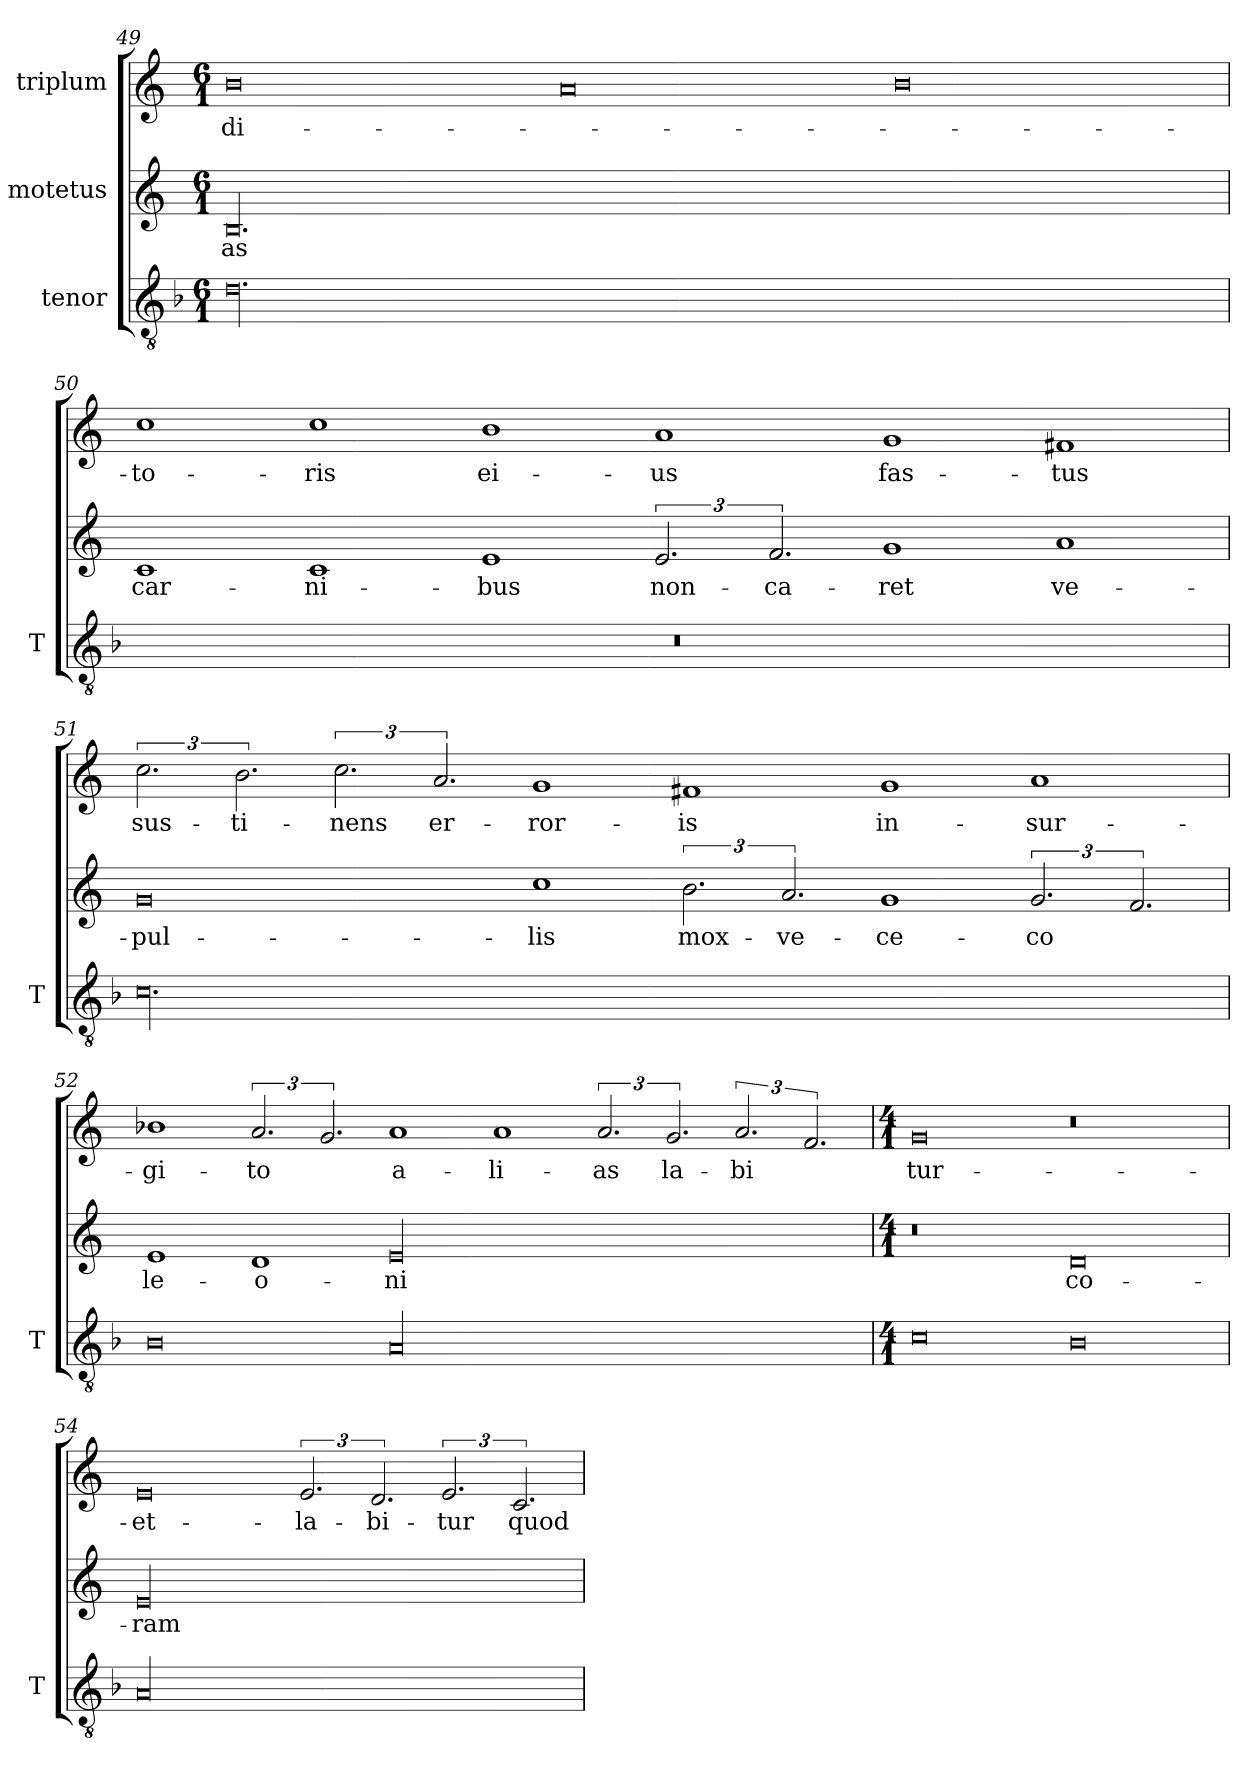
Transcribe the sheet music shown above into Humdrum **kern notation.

**kern	**kern	**text	**kern	**text
*part3	*part2	*part2	*part1	*part1
*staff3	*staff2	*staff2	*staff1	*staff1
*I"tenor	*I"motetus	*	*I"triplum	*
*I'T	*	*	*	*
*clefGv2	*clefG2	*	*clefG2	*
*k[b-]	*k[]	*	*k[]	*
*F:	*C:	*	*C:	*
*M6/1	*M6/1	*	*M6/1	*
=49	=49	=49	=49	=49
00.d\	00.B/	-as	0b\	-di-
.	.	.	0a/	.
.	.	.	0b\	.
=50	=50	=50	=50	=50
00.r	1c/	car-	1cc\	-to-
.	1c/	-ni-	1cc\	-ris
.	1e/	-bus	1b\	ei-
.	3.e/	non-	1a/	-us
.	3.f/	ca-	.	.
.	1g/	-ret	1g/	fas-
.	1a/	ve-	1f#X/	-tus
!!LO:LB:g=z
=51	=51	=51	=51	=51
00.c\	0g/	-pul-	3.cc\	sus-
.	.	.	3.b\	-ti-
.	.	.	3.cc\	-nens
.	.	.	3.a/	er-
.	1cc\	-lis	1g/	-ror-
.	3.b\	mox-	1f#X/	-is
.	3.a/	ve-	.	.
.	1g/	ce-	1g/	in-
.	3.g/	-co	1a/	-sur-
.	3.f/	.	.	.
=52	=52	=52	=52	=52
0B-\	1e/	le-	1b-X\	-gi-
.	1d/	-o-	3.a/	-to
.	.	.	3.g/	.
00A/	00e/	-ni	1a/	a-
.	.	.	1a/	-li-
.	.	.	3.a/	-as
.	.	.	3.g/	la-
.	.	.	3.a/	-bi
.	.	.	3.f/	.
=53	=53	=53	=53	=53
*M4/1	*M4/1	*	*M4/1	*
0ci\	0r	.	0g/	tur-
0B-i\	0d/	co-	0r	.
!!LO:LB:g=z
=54	=54	=54	=54	=54
00Ai/	00e/	-ram	0e/	et-
.	.	.	3.e/	la-
.	.	.	3.d/	-bi-
.	.	.	3.e/	-tur
.	.	.	3.c/	quod-
=	=	=	=	=
*-	*-	*-	*-	*-
